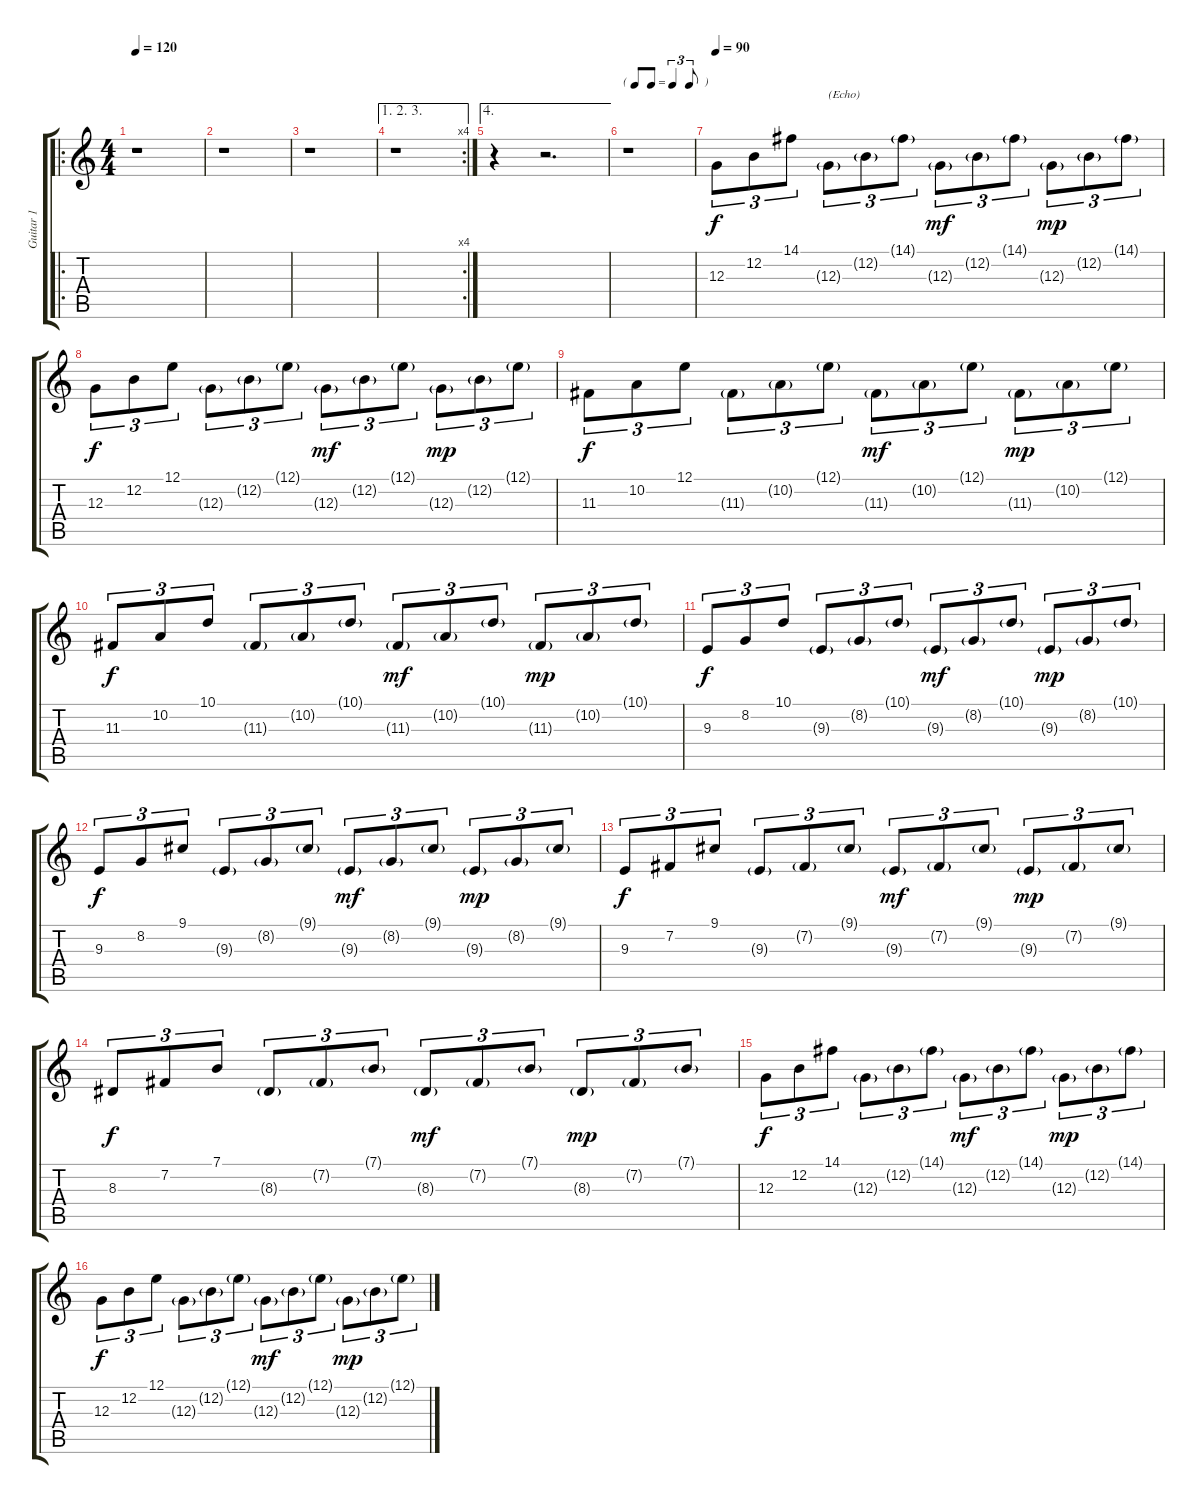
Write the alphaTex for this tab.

\track ("Guitar 1" "Guitar 1") {instrument harpsichord}
\staff {score tabs}
\tuning (E4 B3 G3 D3 A2 E2) {hide}
\ro
\ts (4 4)
\tempo 120
\clef g2
\ks c
r.1{dy f instrument harpsichord} |
r.1 |
r.1 |
\ae (1 2 3)
\rc 4
r.1 |
\ae 4
r.4 r.2{d} |
\tf triplet8th
r.1 |
\tempo 90
12.3.8{tu (3 2)} 12.2.8{tu (3 2)} 14.1.8{tu (3 2)} 12.3{g}.8{tu (3 2) txt "(Echo)"} 12.2{g}.8{tu (3 2)} 14.1{g}.8{tu (3 2)} 12.3{g}.8{tu (3 2) dy mf} 12.2{g}.8{tu (3 2)} 14.1{g}.8{tu (3 2)} 12.3{g}.8{tu (3 2) dy mp} 12.2{g}.8{tu (3 2)} 14.1{g}.8{tu (3 2)} |
12.3.8{tu (3 2) dy f} 12.2.8{tu (3 2)} 12.1.8{tu (3 2)} 12.3{g}.8{tu (3 2)} 12.2{g}.8{tu (3 2)} 12.1{g}.8{tu (3 2)} 12.3{g}.8{tu (3 2) dy mf} 12.2{g}.8{tu (3 2)} 12.1{g}.8{tu (3 2)} 12.3{g}.8{tu (3 2) dy mp} 12.2{g}.8{tu (3 2)} 12.1{g}.8{tu (3 2)} |
11.3.8{tu (3 2) dy f} 10.2.8{tu (3 2)} 12.1.8{tu (3 2)} 11.3{g}.8{tu (3 2)} 10.2{g}.8{tu (3 2)} 12.1{g}.8{tu (3 2)} 11.3{g}.8{tu (3 2) dy mf} 10.2{g}.8{tu (3 2)} 12.1{g}.8{tu (3 2)} 11.3{g}.8{tu (3 2) dy mp} 10.2{g}.8{tu (3 2)} 12.1{g}.8{tu (3 2)} |
11.3.8{tu (3 2) dy f} 10.2.8{tu (3 2)} 10.1.8{tu (3 2)} 11.3{g}.8{tu (3 2)} 10.2{g}.8{tu (3 2)} 10.1{g}.8{tu (3 2)} 11.3{g}.8{tu (3 2) dy mf} 10.2{g}.8{tu (3 2)} 10.1{g}.8{tu (3 2)} 11.3{g}.8{tu (3 2) dy mp} 10.2{g}.8{tu (3 2)} 10.1{g}.8{tu (3 2)} |
9.3.8{tu (3 2) dy f} 8.2.8{tu (3 2)} 10.1.8{tu (3 2)} 9.3{g}.8{tu (3 2)} 8.2{g}.8{tu (3 2)} 10.1{g}.8{tu (3 2)} 9.3{g}.8{tu (3 2) dy mf} 8.2{g}.8{tu (3 2)} 10.1{g}.8{tu (3 2)} 9.3{g}.8{tu (3 2) dy mp} 8.2{g}.8{tu (3 2)} 10.1{g}.8{tu (3 2)} |
9.3.8{tu (3 2) dy f} 8.2.8{tu (3 2)} 9.1.8{tu (3 2)} 9.3{g}.8{tu (3 2)} 8.2{g}.8{tu (3 2)} 9.1{g}.8{tu (3 2)} 9.3{g}.8{tu (3 2) dy mf} 8.2{g}.8{tu (3 2)} 9.1{g}.8{tu (3 2)} 9.3{g}.8{tu (3 2) dy mp} 8.2{g}.8{tu (3 2)} 9.1{g}.8{tu (3 2)} |
9.3.8{tu (3 2) dy f} 7.2.8{tu (3 2)} 9.1.8{tu (3 2)} 9.3{g}.8{tu (3 2)} 7.2{g}.8{tu (3 2)} 9.1{g}.8{tu (3 2)} 9.3{g}.8{tu (3 2) dy mf} 7.2{g}.8{tu (3 2)} 9.1{g}.8{tu (3 2)} 9.3{g}.8{tu (3 2) dy mp} 7.2{g}.8{tu (3 2)} 9.1{g}.8{tu (3 2)} |
8.3.8{tu (3 2) dy f} 7.2.8{tu (3 2)} 7.1.8{tu (3 2)} 8.3{g}.8{tu (3 2)} 7.2{g}.8{tu (3 2)} 7.1{g}.8{tu (3 2)} 8.3{g}.8{tu (3 2) dy mf} 7.2{g}.8{tu (3 2)} 7.1{g}.8{tu (3 2)} 8.3{g}.8{tu (3 2) dy mp} 7.2{g}.8{tu (3 2)} 7.1{g}.8{tu (3 2)} |
12.3.8{tu (3 2) dy f} 12.2.8{tu (3 2)} 14.1.8{tu (3 2)} 12.3{g}.8{tu (3 2)} 12.2{g}.8{tu (3 2)} 14.1{g}.8{tu (3 2)} 12.3{g}.8{tu (3 2) dy mf} 12.2{g}.8{tu (3 2)} 14.1{g}.8{tu (3 2)} 12.3{g}.8{tu (3 2) dy mp} 12.2{g}.8{tu (3 2)} 14.1{g}.8{tu (3 2)} |
12.3.8{tu (3 2) dy f} 12.2.8{tu (3 2)} 12.1.8{tu (3 2)} 12.3{g}.8{tu (3 2)} 12.2{g}.8{tu (3 2)} 12.1{g}.8{tu (3 2)} 12.3{g}.8{tu (3 2) dy mf} 12.2{g}.8{tu (3 2)} 12.1{g}.8{tu (3 2)} 12.3{g}.8{tu (3 2) dy mp} 12.2{g}.8{tu (3 2)} 12.1{g}.8{tu (3 2)}
